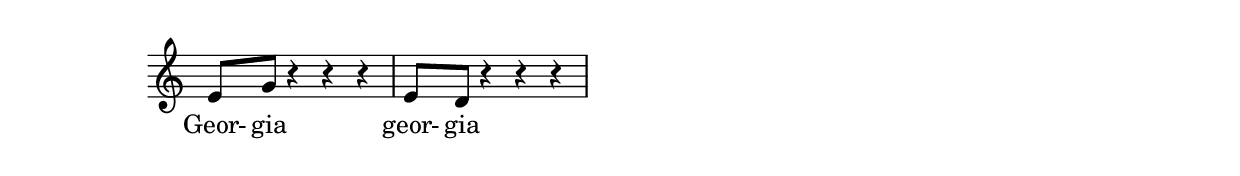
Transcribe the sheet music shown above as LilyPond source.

#(ly:set-option 'midi-extension "mid")
\version "2.12.3"
\include "english.ly"
\header{


}
%{

%}
melody = {
\once \override Staff.TimeSignature #'stencil = ##f
\clef treble
\key c \major
\cadenzaOn


  e'8[ g'8] r4 r4 r4 \bar "|"  e'8[ d'8] r4 r4 r4 \bar "|"  
 
}


text = \lyricmode {
Geor- gia geor- gia 
}

\score{

<<
\new Voice = "one" {
\melody
}
\new Lyrics \lyricsto "one" \text
>>
\layout {
\context {
\Score
}
}
\midi {
\context {
\Score
tempoWholesPerMinute = #(ly:make-moment 200 4)
}
}
}